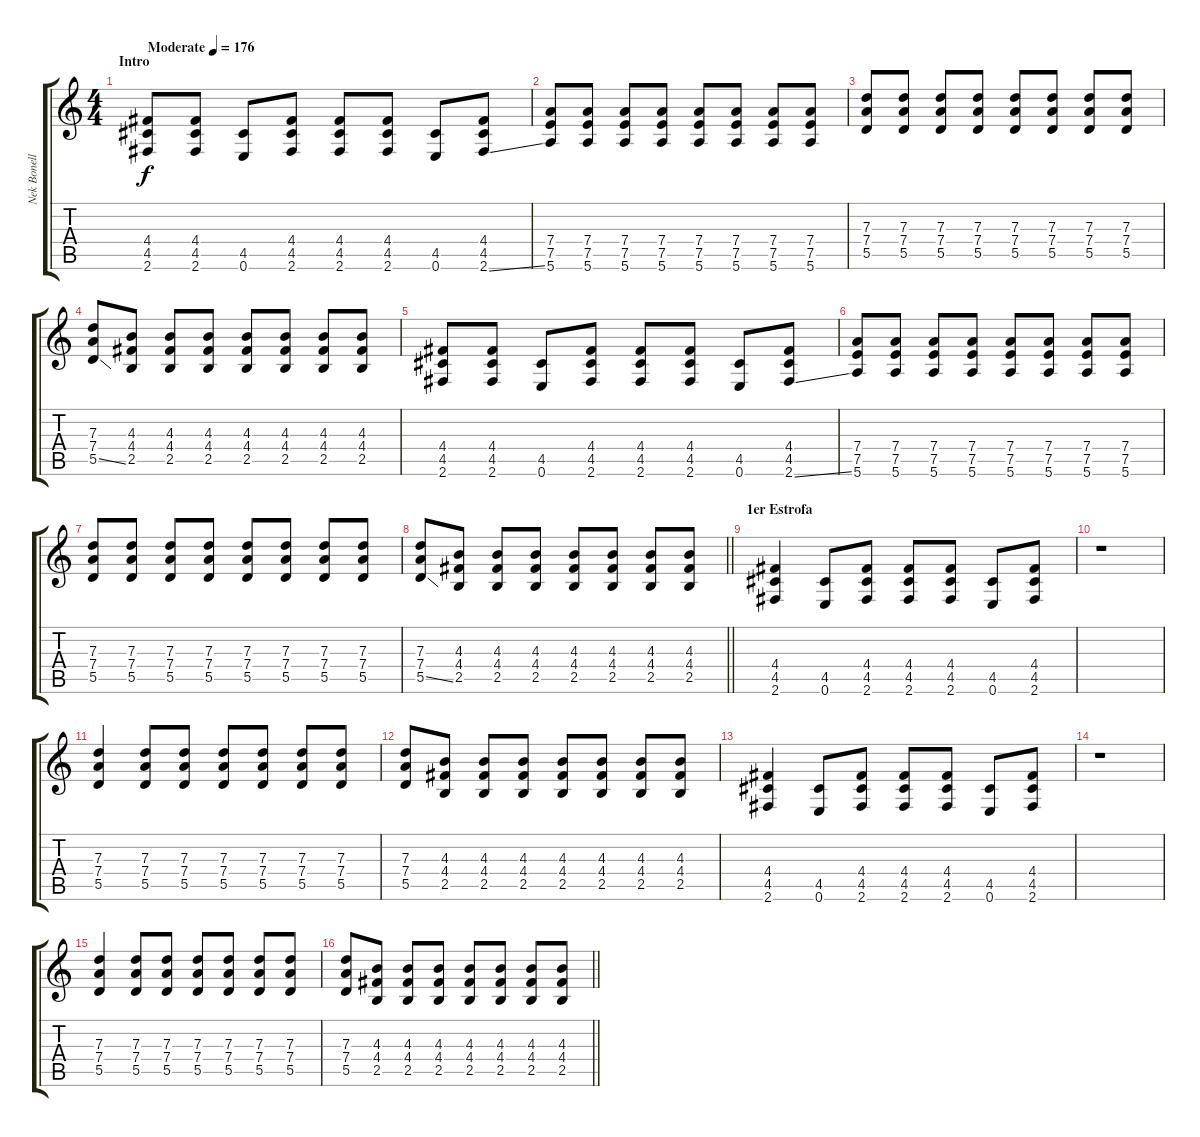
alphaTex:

\track ("Nek Bonelli" "Nek Bonell") {instrument distortionguitar}
\staff {score tabs}
\tuning (E4 B3 G3 D3 A2 E2) {hide}
\ts (4 4)
\section ("" "Intro")
\tempo (176 "Moderate")
\clef g2
\ks c
(4.4 4.5 2.6).8{dy f instrument distortionguitar} (4.4 4.5 2.6).8 (4.5 0.6).8 (4.4 4.5 2.6).8 (4.4 4.5 2.6).8 (4.4 4.5 2.6).8 (4.5 0.6).8 (4.4 4.5 2.6{ss}).8 |
(7.4 7.5 5.6).8 (7.4 7.5 5.6).8 (7.4 7.5 5.6).8 (7.4 7.5 5.6).8 (7.4 7.5 5.6).8 (7.4 7.5 5.6).8 (7.4 7.5 5.6).8 (7.4 7.5 5.6).8 |
(7.3 7.4 5.5).8 (7.3 7.4 5.5).8 (7.3 7.4 5.5).8 (7.3 7.4 5.5).8 (7.3 7.4 5.5).8 (7.3 7.4 5.5).8 (7.3 7.4 5.5).8 (7.3 7.4 5.5).8 |
(7.3 7.4 5.5{ss}).8 (4.3 4.4 2.5).8 (4.3 4.4 2.5).8 (4.3 4.4 2.5).8 (4.3 4.4 2.5).8 (4.3 4.4 2.5).8 (4.3 4.4 2.5).8 (4.3 4.4 2.5).8 |
(4.4 4.5 2.6).8 (4.4 4.5 2.6).8 (4.5 0.6).8 (4.4 4.5 2.6).8 (4.4 4.5 2.6).8 (4.4 4.5 2.6).8 (4.5 0.6).8 (4.4 4.5 2.6{ss}).8 |
(7.4 7.5 5.6).8 (7.4 7.5 5.6).8 (7.4 7.5 5.6).8 (7.4 7.5 5.6).8 (7.4 7.5 5.6).8 (7.4 7.5 5.6).8 (7.4 7.5 5.6).8 (7.4 7.5 5.6).8 |
(7.3 7.4 5.5).8 (7.3 7.4 5.5).8 (7.3 7.4 5.5).8 (7.3 7.4 5.5).8 (7.3 7.4 5.5).8 (7.3 7.4 5.5).8 (7.3 7.4 5.5).8 (7.3 7.4 5.5).8 |
\barLineRight lightlight
(7.3 7.4 5.5{ss}).8 (4.3 4.4 2.5).8 (4.3 4.4 2.5).8 (4.3 4.4 2.5).8 (4.3 4.4 2.5).8 (4.3 4.4 2.5).8 (4.3 4.4 2.5).8 (4.3 4.4 2.5).8 |
\section ("" "1er Estrofa")
(4.4 4.5 2.6).4 (4.5 0.6).8 (4.4 4.5 2.6).8 (4.4 4.5 2.6).8 (4.4 4.5 2.6).8 (4.5 0.6).8 (4.4 4.5 2.6).8 |
r.1 |
(7.3 7.4 5.5).4 (7.3 7.4 5.5).8 (7.3 7.4 5.5).8 (7.3 7.4 5.5).8 (7.3 7.4 5.5).8 (7.3 7.4 5.5).8 (7.3 7.4 5.5).8 |
(7.3 7.4 5.5).8 (4.3 4.4 2.5).8 (4.3 4.4 2.5).8 (4.3 4.4 2.5).8 (4.3 4.4 2.5).8 (4.3 4.4 2.5).8 (4.3 4.4 2.5).8 (4.3 4.4 2.5).8 |
(4.4 4.5 2.6).4 (4.5 0.6).8 (4.4 4.5 2.6).8 (4.4 4.5 2.6).8 (4.4 4.5 2.6).8 (4.5 0.6).8 (4.4 4.5 2.6).8 |
r.1 |
(7.3 7.4 5.5).4 (7.3 7.4 5.5).8 (7.3 7.4 5.5).8 (7.3 7.4 5.5).8 (7.3 7.4 5.5).8 (7.3 7.4 5.5).8 (7.3 7.4 5.5).8 |
\barLineRight lightlight
(7.3 7.4 5.5).8 (4.3 4.4 2.5).8 (4.3 4.4 2.5).8 (4.3 4.4 2.5).8 (4.3 4.4 2.5).8 (4.3 4.4 2.5).8 (4.3 4.4 2.5).8 (4.3 4.4 2.5).8
